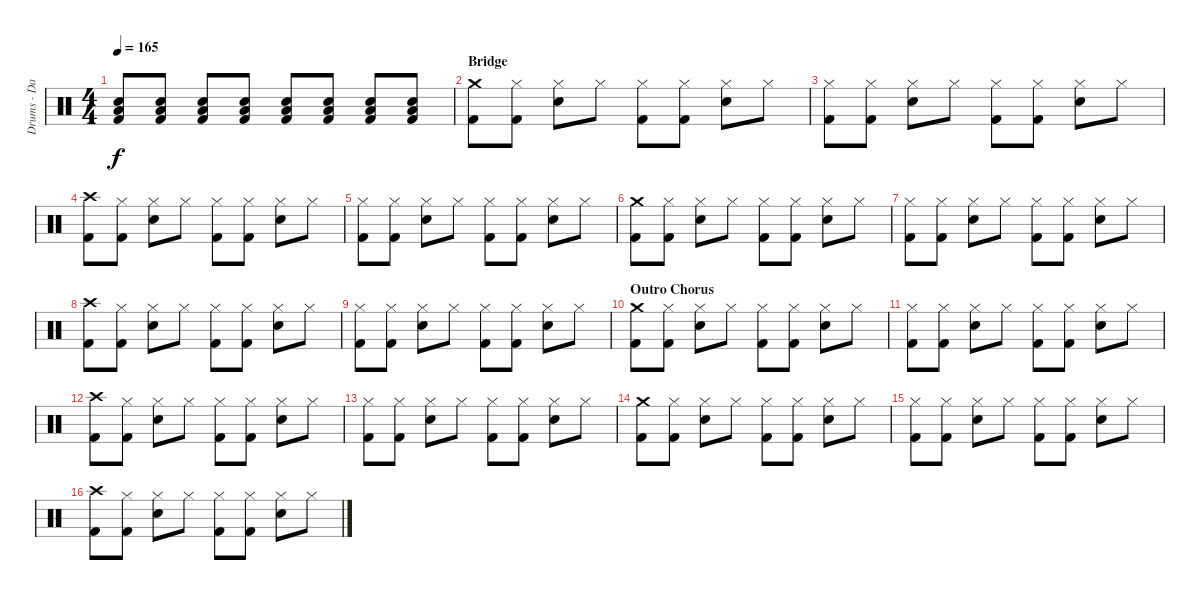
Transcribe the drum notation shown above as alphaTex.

\track ("Drums - David Holland" "Drums - Da") {instrument percussion}
\staff {score}
\articulation defaults
\ts (4 4)
\tempo 165
\clef neutral
\ks c
("Low Floor Tom (hit)" "Snare (hit) 2" "Kick (hit) 2").8{dy f} ("Low Floor Tom (hit)" "Snare (hit) 2" "Kick (hit) 2").8 ("Low Floor Tom (hit)" "Snare (hit) 2" "Kick (hit) 2").8 ("Low Floor Tom (hit)" "Snare (hit) 2" "Kick (hit) 2").8 ("Low Floor Tom (hit)" "Snare (hit) 2" "Kick (hit) 2").8 ("Low Floor Tom (hit)" "Snare (hit) 2" "Kick (hit) 2").8 ("Low Floor Tom (hit)" "Snare (hit) 2" "Kick (hit) 2").8 ("Low Floor Tom (hit)" "Snare (hit) 2" "Kick (hit) 2").8 |
\section ("" "Bridge")
("Crash medium (hit)" "Kick (hit) 2").8 ("Hi-Hat (closed)" "Kick (hit) 2").8 ("Hi-Hat (closed)" "Snare (hit) 2").8 "Hi-Hat (closed)".8 ("Hi-Hat (closed)" "Kick (hit) 2").8 ("Hi-Hat (closed)" "Kick (hit) 2").8 ("Hi-Hat (closed)" "Snare (hit) 2").8 "Hi-Hat (closed)".8 |
("Hi-Hat (closed)" "Kick (hit) 2").8 ("Hi-Hat (closed)" "Kick (hit) 2").8 ("Hi-Hat (closed)" "Snare (hit) 2").8 "Hi-Hat (closed)".8 ("Hi-Hat (closed)" "Kick (hit) 2").8 ("Hi-Hat (closed)" "Kick (hit) 2").8 ("Hi-Hat (closed)" "Snare (hit) 2").8 "Hi-Hat (closed)".8 |
("Crash high (hit)" "Kick (hit) 2").8 ("Hi-Hat (closed)" "Kick (hit) 2").8 ("Hi-Hat (closed)" "Snare (hit) 2").8 "Hi-Hat (closed)".8 ("Hi-Hat (closed)" "Kick (hit) 2").8 ("Hi-Hat (closed)" "Kick (hit) 2").8 ("Hi-Hat (closed)" "Snare (hit) 2").8 "Hi-Hat (closed)".8 |
("Hi-Hat (closed)" "Kick (hit) 2").8 ("Hi-Hat (closed)" "Kick (hit) 2").8 ("Hi-Hat (closed)" "Snare (hit) 2").8 "Hi-Hat (closed)".8 ("Hi-Hat (closed)" "Kick (hit) 2").8 ("Hi-Hat (closed)" "Kick (hit) 2").8 ("Hi-Hat (closed)" "Snare (hit) 2").8 "Hi-Hat (closed)".8 |
("Crash medium (hit)" "Kick (hit) 2").8 ("Hi-Hat (closed)" "Kick (hit) 2").8 ("Hi-Hat (closed)" "Snare (hit) 2").8 "Hi-Hat (closed)".8 ("Hi-Hat (closed)" "Kick (hit) 2").8 ("Hi-Hat (closed)" "Kick (hit) 2").8 ("Hi-Hat (closed)" "Snare (hit) 2").8 "Hi-Hat (closed)".8 |
("Hi-Hat (closed)" "Kick (hit) 2").8 ("Hi-Hat (closed)" "Kick (hit) 2").8 ("Hi-Hat (closed)" "Snare (hit) 2").8 "Hi-Hat (closed)".8 ("Hi-Hat (closed)" "Kick (hit) 2").8 ("Hi-Hat (closed)" "Kick (hit) 2").8 ("Hi-Hat (closed)" "Snare (hit) 2").8 "Hi-Hat (closed)".8 |
("Crash high (hit)" "Kick (hit) 2").8 ("Hi-Hat (closed)" "Kick (hit) 2").8 ("Hi-Hat (closed)" "Snare (hit) 2").8 "Hi-Hat (closed)".8 ("Hi-Hat (closed)" "Kick (hit) 2").8 ("Hi-Hat (closed)" "Kick (hit) 2").8 ("Hi-Hat (closed)" "Snare (hit) 2").8 "Hi-Hat (closed)".8 |
("Hi-Hat (closed)" "Kick (hit) 2").8 ("Hi-Hat (closed)" "Kick (hit) 2").8 ("Hi-Hat (closed)" "Snare (hit) 2").8 "Hi-Hat (closed)".8 ("Hi-Hat (closed)" "Kick (hit) 2").8 ("Hi-Hat (closed)" "Kick (hit) 2").8 ("Hi-Hat (closed)" "Snare (hit) 2").8 "Hi-Hat (closed)".8 |
\section ("" "Outro Chorus")
("Crash medium (hit)" "Kick (hit) 2").8 ("Hi-Hat (closed)" "Kick (hit) 2").8 ("Hi-Hat (closed)" "Snare (hit) 2").8 "Hi-Hat (closed)".8 ("Hi-Hat (closed)" "Kick (hit) 2").8 ("Hi-Hat (closed)" "Kick (hit) 2").8 ("Hi-Hat (closed)" "Snare (hit) 2").8 "Hi-Hat (closed)".8 |
("Hi-Hat (closed)" "Kick (hit) 2").8 ("Hi-Hat (closed)" "Kick (hit) 2").8 ("Hi-Hat (closed)" "Snare (hit) 2").8 "Hi-Hat (closed)".8 ("Hi-Hat (closed)" "Kick (hit) 2").8 ("Hi-Hat (closed)" "Kick (hit) 2").8 ("Hi-Hat (closed)" "Snare (hit) 2").8 "Hi-Hat (closed)".8 |
("Crash high (hit)" "Kick (hit) 2").8 ("Hi-Hat (closed)" "Kick (hit) 2").8 ("Hi-Hat (closed)" "Snare (hit) 2").8 "Hi-Hat (closed)".8 ("Hi-Hat (closed)" "Kick (hit) 2").8 ("Hi-Hat (closed)" "Kick (hit) 2").8 ("Hi-Hat (closed)" "Snare (hit) 2").8 "Hi-Hat (closed)".8 |
("Hi-Hat (closed)" "Kick (hit) 2").8 ("Hi-Hat (closed)" "Kick (hit) 2").8 ("Hi-Hat (closed)" "Snare (hit) 2").8 "Hi-Hat (closed)".8 ("Hi-Hat (closed)" "Kick (hit) 2").8 ("Hi-Hat (closed)" "Kick (hit) 2").8 ("Hi-Hat (closed)" "Snare (hit) 2").8 "Hi-Hat (closed)".8 |
("Crash medium (hit)" "Kick (hit) 2").8 ("Hi-Hat (closed)" "Kick (hit) 2").8 ("Hi-Hat (closed)" "Snare (hit) 2").8 "Hi-Hat (closed)".8 ("Hi-Hat (closed)" "Kick (hit) 2").8 ("Hi-Hat (closed)" "Kick (hit) 2").8 ("Hi-Hat (closed)" "Snare (hit) 2").8 "Hi-Hat (closed)".8 |
("Hi-Hat (closed)" "Kick (hit) 2").8 ("Hi-Hat (closed)" "Kick (hit) 2").8 ("Hi-Hat (closed)" "Snare (hit) 2").8 "Hi-Hat (closed)".8 ("Hi-Hat (closed)" "Kick (hit) 2").8 ("Hi-Hat (closed)" "Kick (hit) 2").8 ("Hi-Hat (closed)" "Snare (hit) 2").8 "Hi-Hat (closed)".8 |
("Crash high (hit)" "Kick (hit) 2").8 ("Hi-Hat (closed)" "Kick (hit) 2").8 ("Hi-Hat (closed)" "Snare (hit) 2").8 "Hi-Hat (closed)".8 ("Hi-Hat (closed)" "Kick (hit) 2").8 ("Hi-Hat (closed)" "Kick (hit) 2").8 ("Hi-Hat (closed)" "Snare (hit) 2").8 "Hi-Hat (closed)".8
